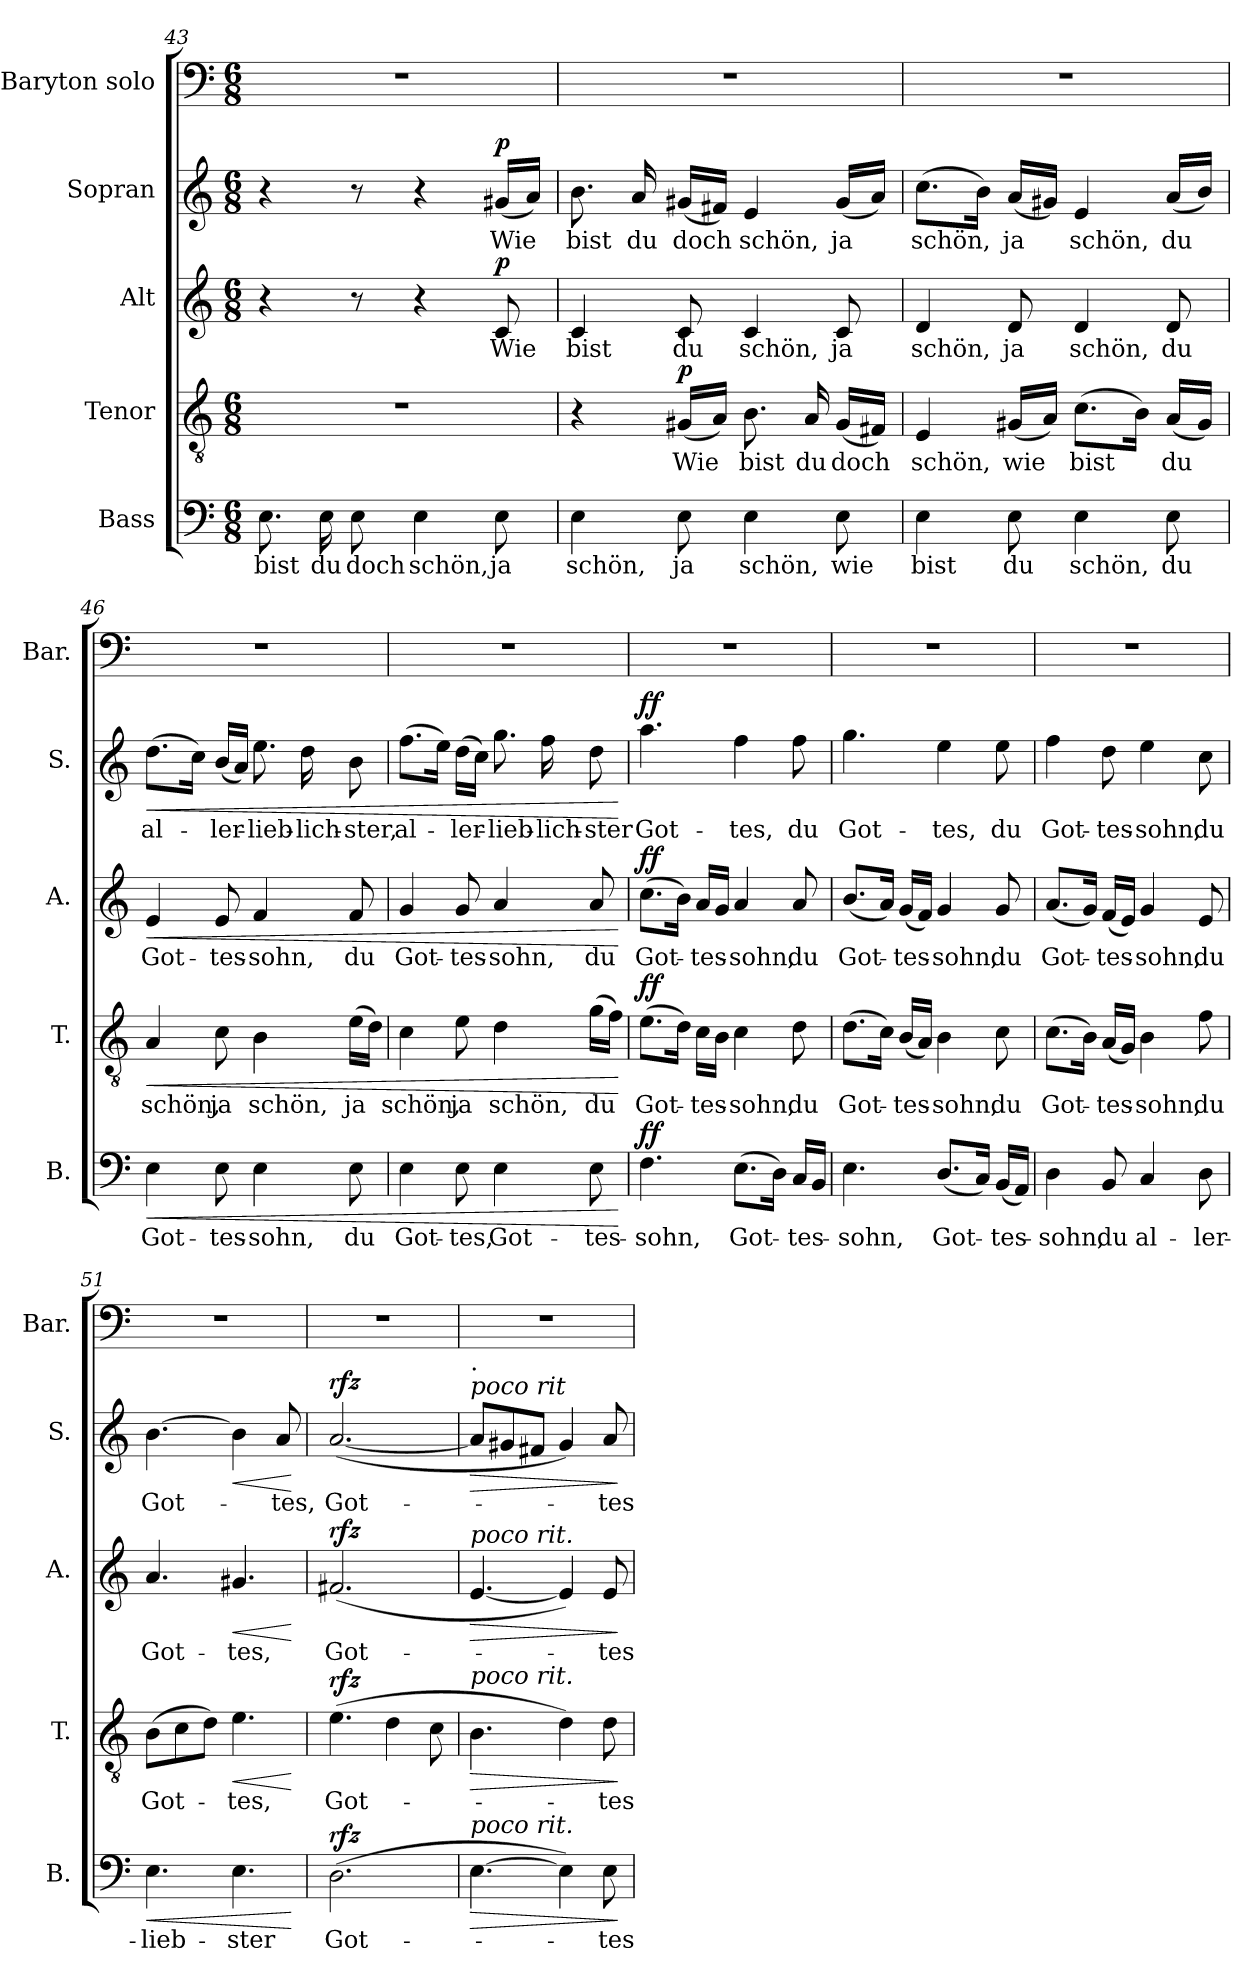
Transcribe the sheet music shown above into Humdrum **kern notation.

**kern	**text	**dynam	**kern	**text	**dynam	**kern	**text	**dynam	**kern	**text	**dynam	**kern
*part5	*part5	*part5	*part4	*part4	*part4	*part3	*part3	*part3	*part2	*part2	*part2	*part1
*staff5	*staff5	*staff5	*staff4	*staff4	*staff4	*staff3	*staff3	*staff3	*staff2	*staff2	*staff2	*staff1
*I"Bass	*	*	*I"Tenor	*	*	*I"Alt	*	*	*I"Sopran	*	*	*I"Baryton solo
*I'B.	*	*	*I'T.	*	*	*I'A.	*	*	*I'S.	*	*	*I'Bar.
*clefF4	*	*	*clefGv2	*	*	*clefG2	*	*	*clefG2	*	*	*clefF4
*k[]	*	*	*k[]	*	*	*k[]	*	*	*k[]	*	*	*k[]
*M6/8	*	*	*M6/8	*	*	*M6/8	*	*	*M6/8	*	*	*M6/8
=43	=43	=43	=43	=43	=43	=43	=43	=43	=43	=43	=43	=43
8.E\	bist	.	2.r	.	.	4r	.	.	4r	.	.	2.r
16E\	du	.	.	.	.	.	.	.	.	.	.	.
8E\	doch	.	.	.	.	8r	.	.	8r	.	.	.
4E\	schön,	.	.	.	.	4r	.	.	4r	.	.	.
!	!	!	!	!	!	!	!	!LO:DY:a	!	!	!LO:DY:a	!
8E\	ja	.	.	.	.	8c/	Wie	p	(16g#X/LL	Wie	p	.
.	.	.	.	.	.	.	.	.	16a/JJ)	.	.	.
!!LO:PB:g=z
=44	=44	=44	=44	=44	=44	=44	=44	=44	=44	=44	=44	=44
4E\	schön,	.	4r	.	.	4c/	bist	.	8.b\	bist	.	2.r
.	.	.	.	.	.	.	.	.	16a/	du	.	.
!	!	!	!	!	!LO:DY:a	!	!	!	!	!	!	!
8E\	ja	.	(16G#X/LL	Wie	p	8c/	du	.	(16g#X/LL	doch	.	.
.	.	.	16A/JJ)	.	.	.	.	.	16f#X/JJ)	.	.	.
4E\	schön,	.	8.B\	bist	.	4c/	schön,	.	4e/	schön,	.	.
.	.	.	16A/	du	.	.	.	.	.	.	.	.
8E\	wie	.	(16G#/LL	doch	.	8c/	ja	.	(16g#/LL	ja	.	.
.	.	.	16F#X/JJ)	.	.	.	.	.	16a/JJ)	.	.	.
=45	=45	=45	=45	=45	=45	=45	=45	=45	=45	=45	=45	=45
4E\	bist	.	4E/	schön,	.	4d/	schön,	.	(8.cc\L	schön,	.	2.r
.	.	.	.	.	.	.	.	.	16b\Jk)	.	.	.
8E\	du	.	(16G#X/LL	wie	.	8d/	ja	.	(16a/LL	ja	.	.
.	.	.	16A/JJ)	.	.	.	.	.	16g#X/JJ)	.	.	.
4E\	schön,	.	(8.c\L	bist	.	4d/	schön,	.	4e/	schön,	.	.
.	.	.	16B\Jk)	.	.	.	.	.	.	.	.	.
8E\	du	.	(16A/LL	du	.	8d/	du	.	(16a/LL	du	.	.
.	.	.	16G#/JJ)	.	.	.	.	.	16b/JJ)	.	.	.
!!LO:LB:g=z
=46	=46	=46	=46	=46	=46	=46	=46	=46	=46	=46	=46	=46
!	!	!LO:HP:b	!	!	!LO:HP:b	!	!	!LO:HP:b	!	!	!LO:HP:b	!
4E\	Got-	<	4A/	schön,	<	4e/	Got-	<	(8.dd\L	al-	<	2.r
.	.	.	.	.	.	.	.	.	16cc\Jk)	.	.	.
8E\	-tes-	.	8c\	ja	.	8e/	-tes-	.	(16b/LL	-ler-	.	.
.	.	.	.	.	.	.	.	.	16a/JJ)	.	.	.
4E\	-sohn,	.	4B\	schön,	.	4f/	-sohn,	.	8.ee\	-lieb-	.	.
.	.	.	.	.	.	.	.	.	16dd\	-lich-	.	.
8E\	du	.	(16e\LL	ja	.	8f/	du	.	8b\	-ster,	.	.
.	.	.	16d\JJ)	.	.	.	.	.	.	.	.	.
=47	=47	=47	=47	=47	=47	=47	=47	=47	=47	=47	=47	=47
4E\	Got-	.	4c\	schön,	.	4g/	Got-	.	(8.ff\L	al-	.	2.r
.	.	.	.	.	.	.	.	.	16ee\Jk)	.	.	.
8E\	-tes,	.	8e\	ja	.	8g/	-tes-	.	(16dd\LL	-ler-	.	.
.	.	.	.	.	.	.	.	.	16cc\JJ)	.	.	.
4E\	Got-	.	4d\	schön,	.	4a/	-sohn,	.	8.gg\	-lieb-	.	.
.	.	.	.	.	.	.	.	.	16ff\	-lich-	.	.
8E\	-tes-	.	(16g\LL	du	.	8a/	du	.	8dd\	-ster	.	.
.	.	.	16f\JJ)	.	.	.	.	.	.	.	.	.
.	.	[	.	.	[	.	.	[	.	.	[	.
!!LO:PB:g=z
=48	=48	=48	=48	=48	=48	=48	=48	=48	=48	=48	=48	=48
!	!	!LO:DY:a	!	!	!LO:DY:a	!	!	!LO:DY:a	!	!	!LO:DY:a	!
4.F\	-sohn,	ff	(8.e\L	Got-	ff	(8.cc\L	Got-	ff	4.aa\	Got-	ff	2.r
.	.	.	16d\Jk)	.	.	16b\Jk)	.	.	.	.	.	.
.	.	.	16c\LL	-tes-	.	16a/LL	-tes-	.	.	.	.	.
.	.	.	16B\JJ	.	.	16g/JJ	.	.	.	.	.	.
(8.E\L	Got-	.	4c\	-sohn,	.	4a/	-sohn,	.	4ff\	-tes,	.	.
16D\Jk)	.	.	.	.	.	.	.	.	.	.	.	.
16C/LL	-tes-	.	8d\	du	.	8a/	du	.	8ff\	du	.	.
16BB/JJ	.	.	.	.	.	.	.	.	.	.	.	.
=49	=49	=49	=49	=49	=49	=49	=49	=49	=49	=49	=49	=49
4.E\	-sohn,	.	(8.d\L	Got-	.	(8.b/L	Got-	.	4.gg\	Got-	.	2.r
.	.	.	16c\Jk)	.	.	16a/Jk)	.	.	.	.	.	.
.	.	.	(16B/LL	-tes-	.	(16g/LL	-tes-	.	.	.	.	.
.	.	.	16A/JJ)	.	.	16f/JJ)	.	.	.	.	.	.
(8.D/L	Got-	.	4B\	-sohn,	.	4g/	-sohn,	.	4ee\	-tes,	.	.
16C/Jk)	.	.	.	.	.	.	.	.	.	.	.	.
(16BB/LL	-tes-	.	8c\	du	.	8g/	du	.	8ee\	du	.	.
16AA/JJ)	.	.	.	.	.	.	.	.	.	.	.	.
=50	=50	=50	=50	=50	=50	=50	=50	=50	=50	=50	=50	=50
4D\	-sohn,	.	(8.c\L	Got-	.	(8.a/L	Got-	.	4ff\	Got-	.	2.r
.	.	.	16B\Jk)	.	.	16g/Jk)	.	.	.	.	.	.
8BB/	du	.	(16A/LL	-tes-	.	(16f/LL	-tes-	.	8dd\	-tes-	.	.
.	.	.	16G/JJ)	.	.	16e/JJ)	.	.	.	.	.	.
4C/	al-	.	4B\	-sohn,	.	4g/	-sohn,	.	4ee\	-sohn,	.	.
8D\	-ler-	.	8f\	du	.	8e/	du	.	8cc\	du	.	.
!!LO:LB:g=z
=51	=51	=51	=51	=51	=51	=51	=51	=51	=51	=51	=51	=51
!	!	!LO:HP:b	!	!	!	!	!	!	!	!	!	!
4.E\	-lieb-	<	(8B\L	Got-	.	4.a/	Got-	.	[4.b\	Got-	.	2.r
.	.	.	8c\	.	.	.	.	.	.	.	.	.
.	.	.	8d\J)	.	.	.	.	.	.	.	.	.
!	!	!	!	!	!LO:HP:b	!	!	!LO:HP:b	!	!	!LO:HP:b	!
4.E\	-ster	.	4.e\	-tes,	<	4.g#X/	-tes,	<	4b\]	.	<	.
.	.	.	.	.	.	.	.	.	8a/	-tes,	.	.
.	.	[	.	.	[	.	.	[	.	.	[	.
=52	=52	=52	=52	=52	=52	=52	=52	=52	=52	=52	=52	=52
!	!	!LO:DY:a	!	!	!LO:DY:a	!	!	!LO:DY:a	!	!	!LO:DY:a	!
(2.D\	Got-	rfz	(4.e\	Got-	rfz	(2.f#X/	Got-	rfz	([2.a/	Got-	rfz	2.r
.	.	.	4d\	.	.	.	.	.	.	.	.	.
.	.	.	8c\	.	.	.	.	.	.	.	.	.
=53	=53	=53	=53	=53	=53	=53	=53	=53	=53	=53	=53	=53
!	!	!	!	!	!	!	!	!	!LO:TX:a:i:t=poco rit	!	!	!
!	!	!	!	!	!	!	!	!	!LO:TX:a:t=.	!	!	!
!	!	!	!	!	!	!LO:TX:a:i:t=poco rit.	!	!	!	!	!	!
!	!	!	!LO:TX:a:i:t=poco rit.	!	!	!	!	!	!	!	!	!
!LO:TX:a:i:t=poco rit.	!	!	!	!	!	!	!	!	!	!	!	!
!	!	!LO:HP:b	!	!	!LO:HP:b	!	!	!LO:HP:b	!	!	!LO:HP:b	!
[4.E\	.	>	4.B\	.	>	[4.e/	.	>	8a/L]	.	>	2.r
.	.	.	.	.	.	.	.	.	8g#X/	.	.	.
.	.	.	.	.	.	.	.	.	8f#X/J	.	.	.
4E\])	.	.	4d\)	.	.	4e/])	.	.	4g#/)	.	.	.
8E\	-tes-	.	8d\	-tes-	.	8e/	-tes-	.	8a/	-tes-	.	.
.	.	]	.	.	]	.	.	]	.	.	]	.
=	=	=	=	=	=	=	=	=	=	=	=	=
*-	*-	*-	*-	*-	*-	*-	*-	*-	*-	*-	*-	*-
